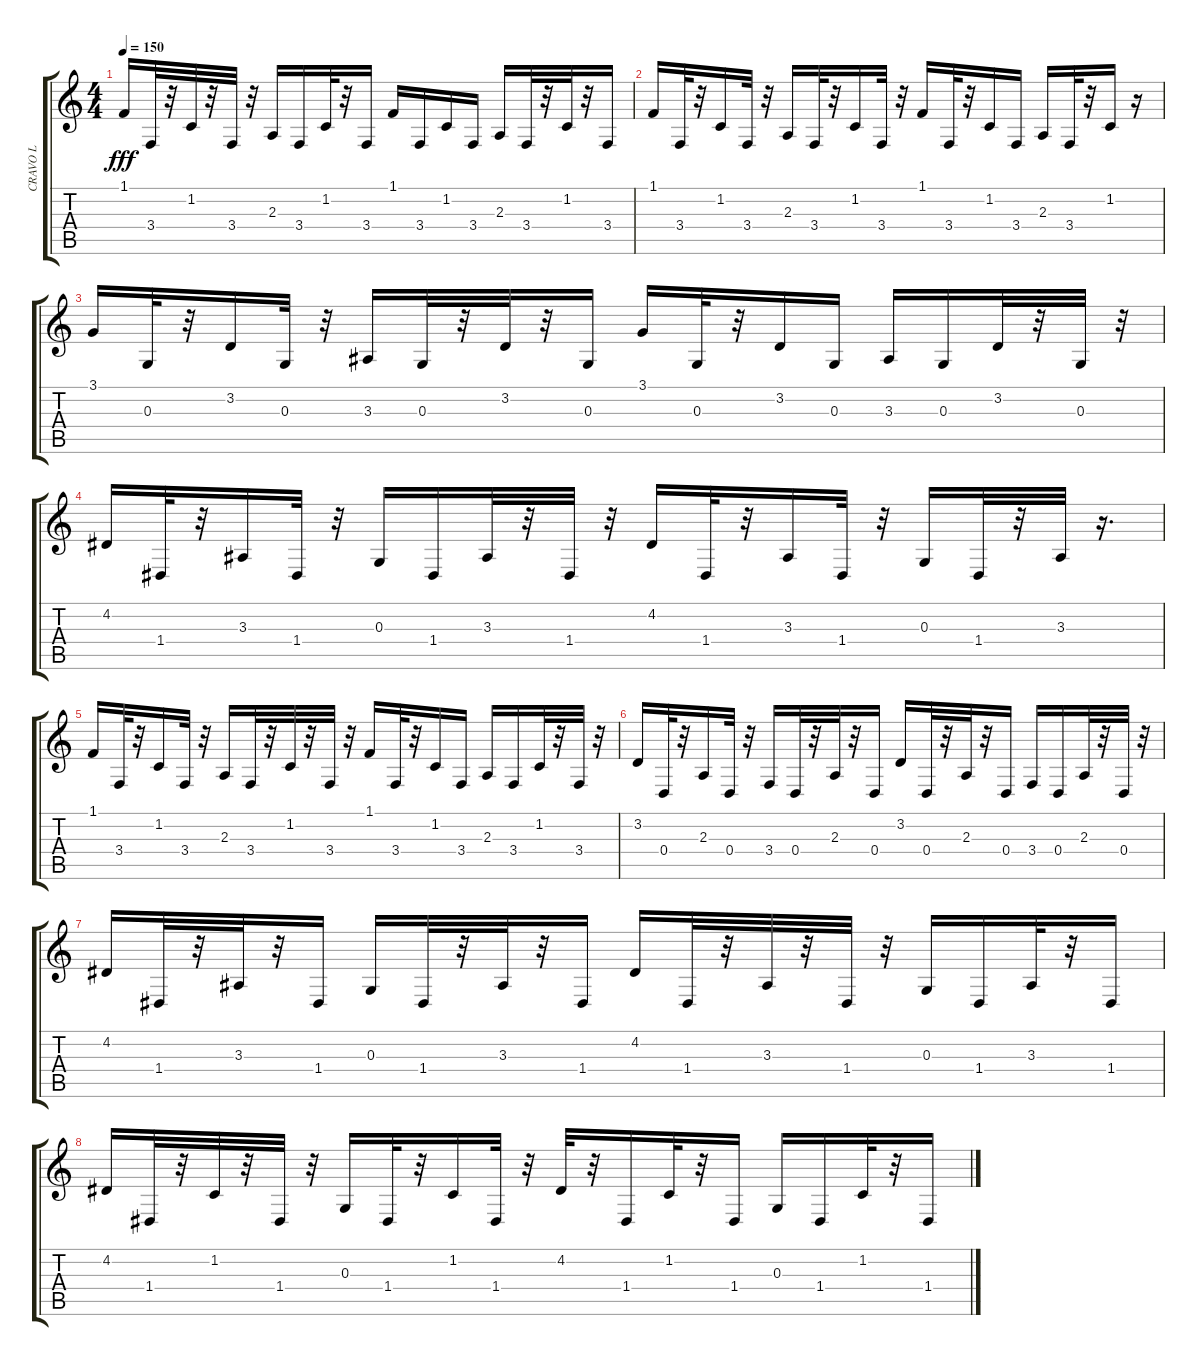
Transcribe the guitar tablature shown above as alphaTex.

\track ("CRAVO L" "CRAVO L") {instrument harpsichord}
\staff {score tabs}
\tuning (E4 B3 G3 D3 A2 E2) {hide}
\ts (4 4)
\tempo 150
\clef g2
\ks c
1.1.16{dy fff} 3.4.32 r.32 1.2.32 r.32 3.4.32 r.32 2.3.16 3.4.16 1.2.32 r.32 3.4.16 1.1.16 3.4.16 1.2.16 3.4.16 2.3.16 3.4.32 r.32 1.2.32 r.32 3.4.16 |
1.1.16 3.4.32 r.32 1.2.16 3.4.32 r.32 2.3.16 3.4.32 r.32 1.2.16 3.4.32 r.32 1.1.16 3.4.32 r.32 1.2.16 3.4.16 2.3.16 3.4.32 r.32 1.2.16 r.16 |
3.1.16 0.3.32 r.32 3.2.16 0.3.32 r.32 3.3.16 0.3.32 r.32 3.2.32 r.32 0.3.16 3.1.16 0.3.32 r.32 3.2.16 0.3.16 3.3.16 0.3.16 3.2.32 r.32 0.3.32 r.32 |
4.2.16 1.4.32 r.32 3.3.16 1.4.32 r.32 0.3.16 1.4.16 3.3.32 r.32 1.4.32 r.32 4.2.16 1.4.32 r.32 3.3.16 1.4.32 r.32 0.3.16 1.4.32 r.32 3.3.32 r.16{d} |
1.1.16 3.4.32 r.32 1.2.16 3.4.32 r.32 2.3.16 3.4.32 r.32 1.2.32 r.32 3.4.32 r.32 1.1.16 3.4.32 r.32 1.2.16 3.4.16 2.3.16 3.4.16 1.2.32 r.32 3.4.32 r.32 |
3.2.16 0.4.32 r.32 2.3.16 0.4.32 r.32 3.4.16 0.4.32 r.32 2.3.32 r.32 0.4.16 3.2.16 0.4.32 r.32 2.3.32 r.32 0.4.16 3.4.16 0.4.16 2.3.32 r.32 0.4.32 r.32 |
4.2.16 1.4.32 r.32 3.3.32 r.32 1.4.16 0.3.16 1.4.32 r.32 3.3.32 r.32 1.4.16 4.2.16 1.4.32 r.32 3.3.32 r.32 1.4.32 r.32 0.3.16 1.4.16 3.3.32 r.32 1.4.16 |
4.2.16 1.4.32 r.32 1.2.32 r.32 1.4.32 r.32 0.3.16 1.4.32 r.32 1.2.16 1.4.32 r.32 4.2.32 r.32 1.4.16 1.2.32 r.32 1.4.16 0.3.16 1.4.16 1.2.32 r.32 1.4.16
